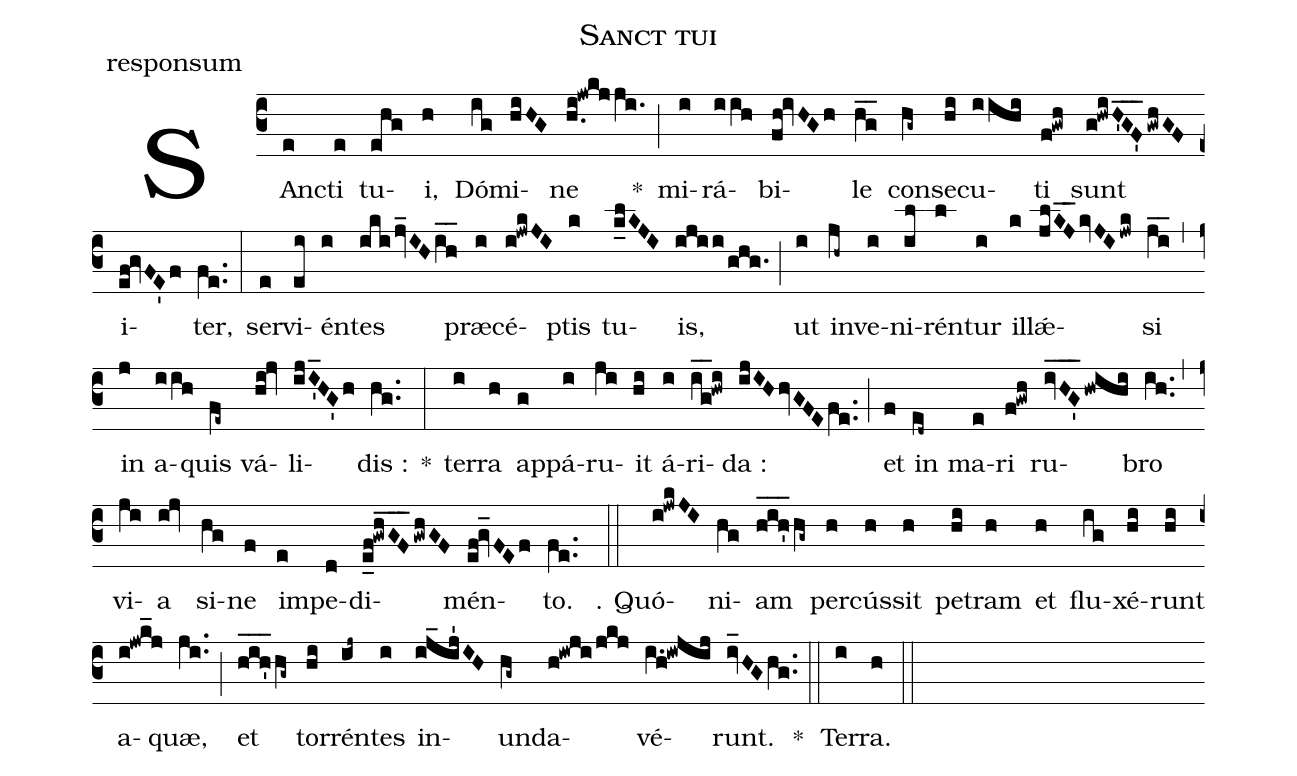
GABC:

name:Sanct tui;
office-part:responsum;
%%
(c3) SAn(e)cti(e) tu(ehg)i,(h) Dó(ig)mi(hiHG)ne(h.i!jwkjji.) *(;)
mi(i)rá(iih)bi(fh!ivHGh)le(hg__) con(hg~)se(hi)cu(iihi)ti(f!gwh) sunt(g!hwiH'GF'___gwhGF) i(ef!gvFE'f)ter,(fe..) (:)
ser(e)vi(ei)én(i)tes(ikijv_IHih__) præ(i)cé(i!jwkJI)ptis(k) tu(k_lKJI)is,(ijii/ghg.) (;)
ut(i) in(jh~)ve(i)ni(il)rén(l)tur(i) il(k)lǽ(jlKJ__kvJIjwk)si(ji__) (,)
in(j) a(iih)quis(fe~) vá(hi!jv)li(ijI'_HG'h)dis :(hg..) *(:)
ter(i)ra(h) ap(g)pá(i)ru(ji)it(hi) á(i)ri(ig__!hwi)da :(ijIHhvGFEfe..) (;)
et(f) in(ed~) ma(e)ri(f!gwh) ru(ivHG'___hwihi)bro(ih..) (,)
vi(ji)a(i!jv) si(hg)ne(f) im(e)pe(d)di(e_f!gwhGF___gwhGF)mén(ef!gv_FEf)to.(fe..) (::)

℣. Quó(i!jwkJI)ni(hg)am(hih'___hg~) per(h)cús(h)sit(h) pe(hi)tram(h) et(h) flu(ig)xé(hi)runt(hi) a(i!jwk_j)quæ,(ji..) (;)
et(hih'___hg~) tor(hi)rén(ij~)tes(i) in(ij_ij'IH)un(hg~)da(h!iwji/jkj)vé(i.h!iwjij)runt.(iv_HGhg..) *(::)
Ter(i)ra.(h) (::)
